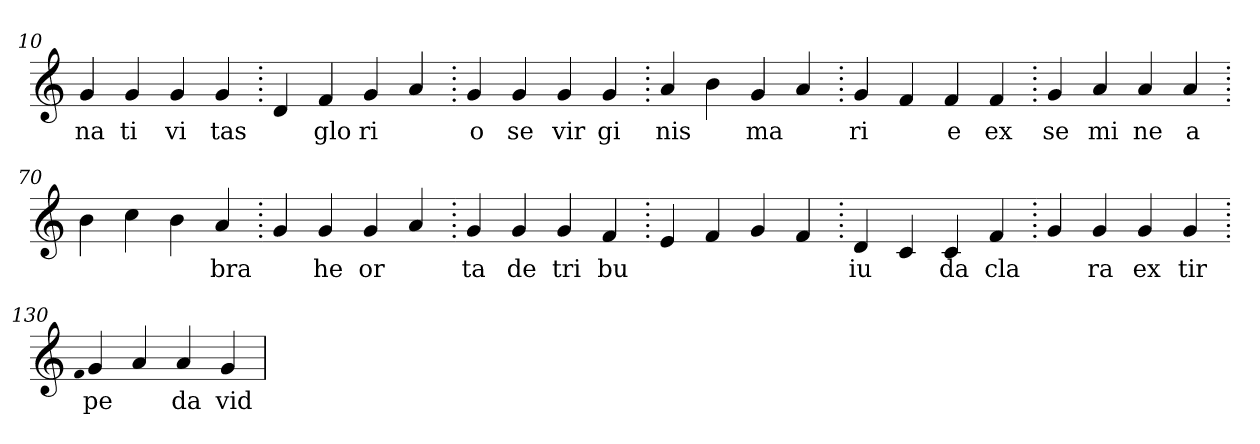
**kern	**text
*part1	*part1
*staff1	*staff1
*clefG2	*
=10.	=10.
4g	na
4g	ti
4g	vi
4g	tas
=20.	=20.
4d	.
4f	glo
4g	ri
4a	.
=30.	=30.
4g	o
4g	se
4g	vir
4g	gi
=40.	=40.
4a	nis
4b	.
4g	ma
4a	.
=50.	=50.
4g	ri
4f	.
4f	e
4f	ex
=60.	=60.
4g	se
4a	mi
4a	ne
4a	a
=70.	=70.
4b	.
4cc	.
4b	.
4a	bra
=80.	=80.
4g	.
4g	he
4g	or
4a	.
=90.	=90.
4g	ta
4g	de
4g	tri
4f	bu
=100.	=100.
4e	.
4f	.
4g	.
4f	.
=110.	=110.
4d	iu
4c	.
4c	da
4f	cla
=120.	=120.
4g	.
4g	ra
4g	ex
4g	tir
=130.	=130.
qqf	.
4g	pe
4a	.
4a	da
4g	vid
=	=
*-	*-
